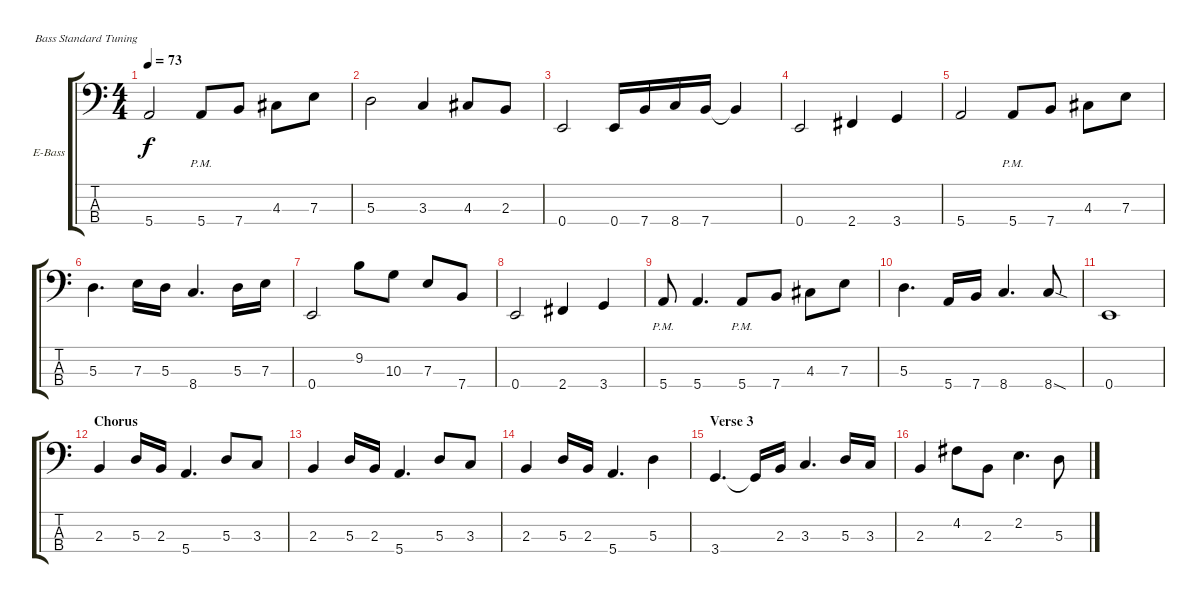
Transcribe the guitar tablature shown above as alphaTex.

\defaultSystemsLayout 4
\bracketExtendMode groupsimilarinstruments
\firstSystemTrackNameOrientation horizontal
\otherSystemsTrackNameOrientation horizontal
\track ("Electric Bass" "E-Bass") {instrument electricbassfinger}
\staff {score tabs}
\tuning (G2 D2 A1 E1)
\ts (4 4)
\tempo 73
\clef f4
\ks c
5.4.2{dy f} 5.4{pm}.8 7.4.8 4.3.8 7.3.8 |
5.3.2 3.3.4 4.3.8 2.3.8 |
0.4.2 0.4.16 7.4.16 8.4.16 7.4.16 7.4{t}.4 |
0.4.2 2.4.4 3.4.4 |
5.4.2 5.4{pm}.8 7.4.8 4.3.8 7.3.8 |
5.3.4{d} 7.3.16 5.3.16 8.4.4{d} 5.3.16 7.3.16 |
0.4.2 9.2.8 10.3.8 7.3.8 7.4.8 |
0.4.2 2.4.4 3.4.4 |
5.4{pm}.8 5.4.4{d} 5.4{pm}.8 7.4.8 4.3.8 7.3.8 |
5.3.4{d} 5.4.16 7.4.16 8.4.4{d} 8.4{sod}.8 |
0.4.1 |
\section ("" "Chorus")
2.3.4 5.3.16 2.3.16 5.4.4{d} 5.3.8 3.3.8 |
2.3.4 5.3.16 2.3.16 5.4.4{d} 5.3.8 3.3.8 |
2.3.4 5.3.16 2.3.16 5.4.4{d} 5.3.4 |
\section ("" "Verse 3")
3.4.4{d} 3.4{t}.16 2.3.16 3.3.4{d} 5.3.16 3.3.16 |
2.3.4 4.2.8 2.3.8 2.2.4{d} 5.3.8
